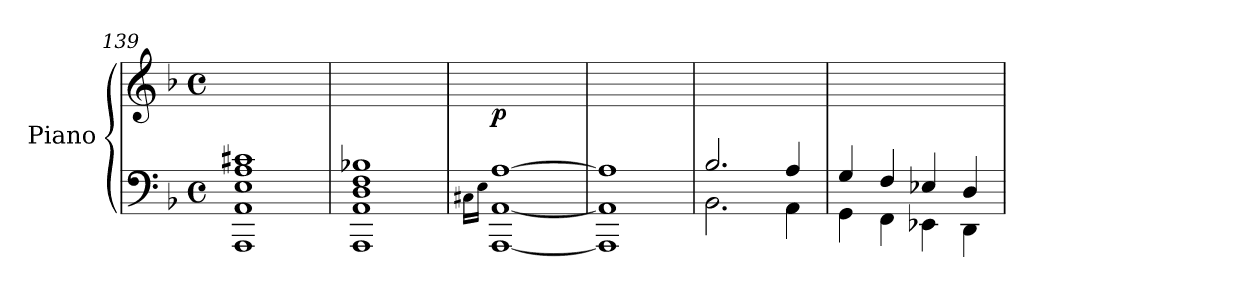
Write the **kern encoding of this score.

**kern	**kern	**dynam
*part1	*part1	*part1
*staff2	*staff1	*staff1/2
*I"Piano	*	*
*I'Pno	*	*
*clefF4	*clefG2	*
*k[b-]	*k[b-]	*
*M4/4	*M4/4	*
*met(c)	*met(c)	*
=139	=139	=139
*^	*	*
*	*^	*	*
1ryy	1AAA 1AA	1E 1A 1c#X	1ryy	.
=140	=140	=140	=140	=140
1ryy	1AAA 1AA	1D 1F 1B-X	1ryy	.
=141	=141	=141	=141	=141
.	.	16qC#X\LL	.	.
.	.	16qE\JJ	.	.
!	!	!	!	!LO:DY:b
1ryy	[1AAA [1AA	[1A	1ryy	p
=142	=142	=142	=142	=142
1ryy	1AAA] 1AA]	1A]	1ryy	.
=143	=143	=143	=143	=143
!	!	!	!	!LO:DY:a=2
!	!	!	!	!LO:DY:n=1:b
1ryy	2.BB-\	2.B-/	1ryy	sf other-dynamics
.	4AA\	4A/	.	.
=144	=144	=144	=144	=144
1ryy	4GG\	4G/	1ryy	.
.	4FF\	4F/	.	.
.	4EE-X\	4E-X/	.	.
.	4DD\	4D/	.	.
*v	*v	*v	*	*
=	=	=
*-	*-	*-
